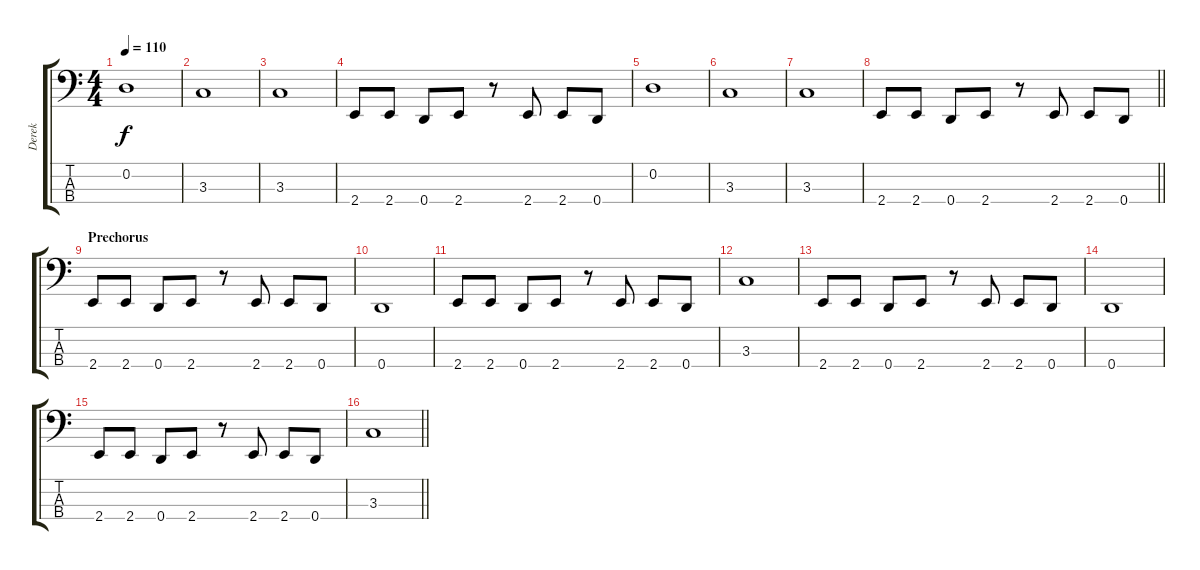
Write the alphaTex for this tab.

\track ("Derek" "Derek") {instrument electricbassfinger}
\staff {score tabs}
\tuning (G2 D2 A1 D1) {hide}
\ts (4 4)
\tempo 110
\clef f4
\ks c
0.2.1{dy f} |
3.3.1 |
3.3.1 |
2.4.8 2.4.8 0.4.8 2.4.8 r.8 2.4.8 2.4.8 0.4.8 |
0.2.1 |
3.3.1 |
3.3.1 |
\barLineRight lightlight
2.4.8 2.4.8 0.4.8 2.4.8 r.8 2.4.8 2.4.8 0.4.8 |
\section ("" "Prechorus")
2.4.8 2.4.8 0.4.8 2.4.8 r.8 2.4.8 2.4.8 0.4.8 |
0.4.1 |
2.4.8 2.4.8 0.4.8 2.4.8 r.8 2.4.8 2.4.8 0.4.8 |
3.3.1 |
2.4.8 2.4.8 0.4.8 2.4.8 r.8 2.4.8 2.4.8 0.4.8 |
0.4.1 |
2.4.8 2.4.8 0.4.8 2.4.8 r.8 2.4.8 2.4.8 0.4.8 |
\barLineRight lightlight
3.3.1
